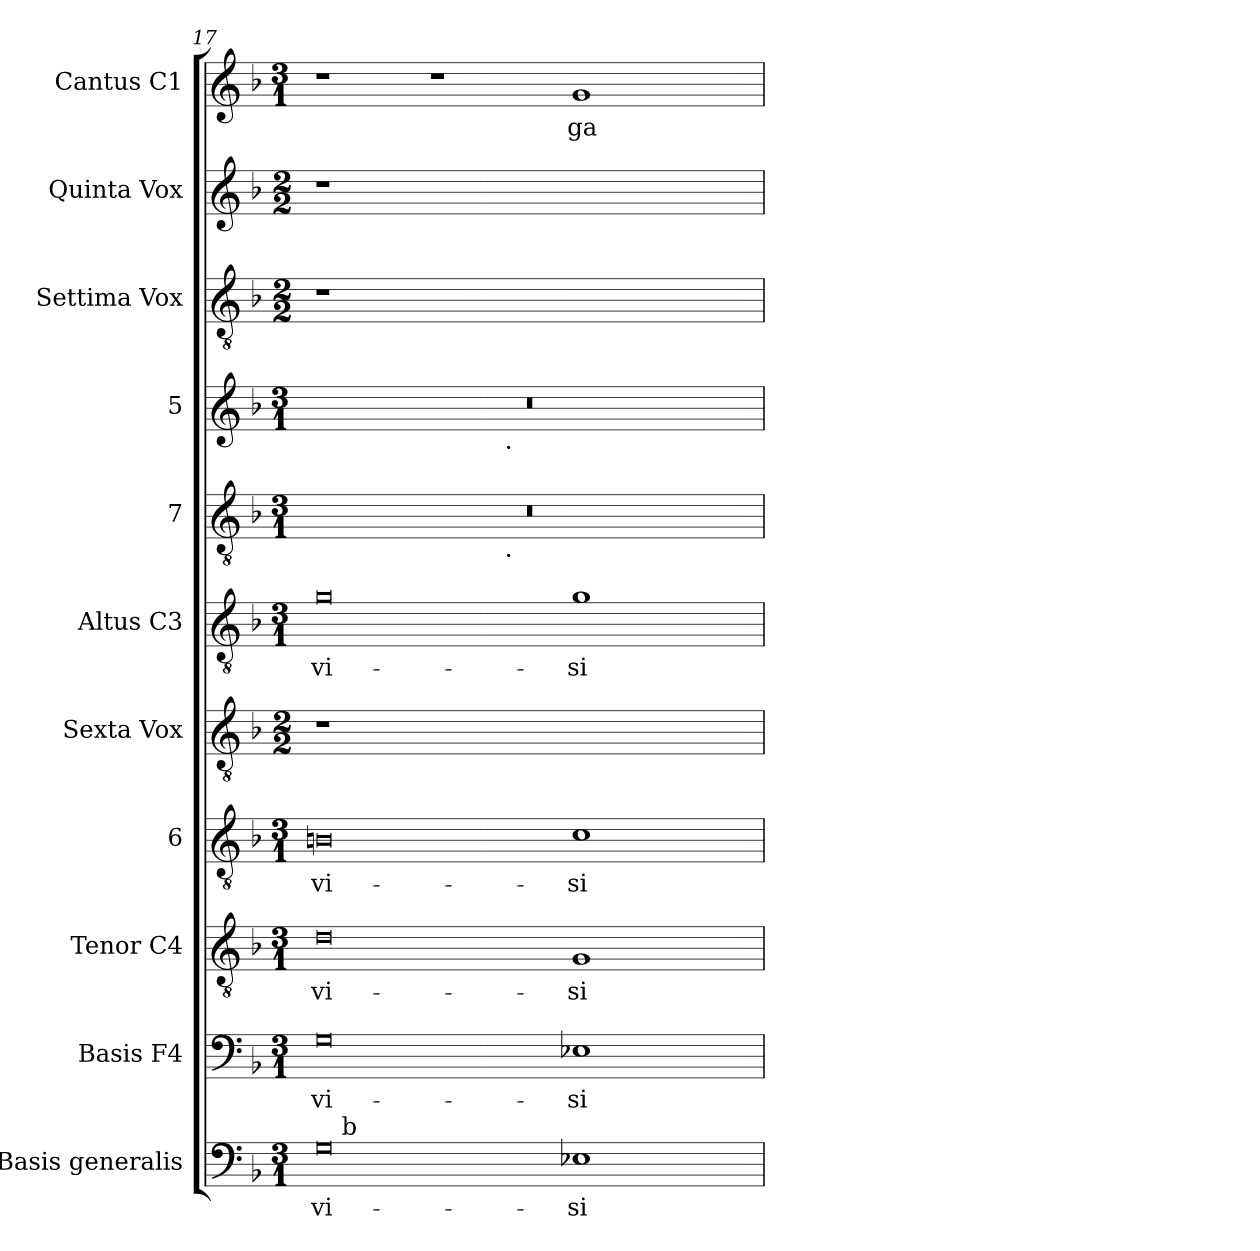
**kern	**text	**kern	**text	**kern	**text	**kern	**text	**kern	**kern	**text	**kern	**kern	**kern	**kern	**kern	**text
*part11	*part11	*part10	*part10	*part9	*part9	*part8	*part8	*part7	*part6	*part6	*part5	*part4	*part3	*part2	*part1	*part1
*staff11	*staff11	*staff10	*staff10	*staff9	*staff9	*staff8	*staff8	*staff7	*staff6	*staff6	*staff5	*staff4	*staff3	*staff2	*staff1	*staff1
*I"Basis  generalis	*	*I"Basis  F4	*	*I"Tenor  C4	*	*I"6	*	*I"Sexta  Vox	*I"Altus  C3	*	*I"7	*I"5	*I"Settima  Vox	*I"Quinta  Vox	*I"Cantus  C1	*
*	*	*I'B	*	*I'T	*	*	*	*	*I'A	*	*	*	*	*	*I'C	*
*clefF4	*	*clefF4	*	*clefGv2	*	*clefGv2	*	*clefGv2	*clefGv2	*	*clefGv2	*clefG2	*clefGv2	*clefG2	*clefG2	*
*k[b-]	*	*k[b-]	*	*k[b-]	*	*k[b-]	*	*k[b-]	*k[b-]	*	*k[b-]	*k[b-]	*k[b-]	*k[b-]	*k[b-]	*
*F:	*	*F:	*	*F:	*	*F:	*	*F:	*F:	*	*F:	*F:	*F:	*F:	*F:	*
*M3/1	*	*M3/1	*	*M3/1	*	*M3/1	*	*M2/2	*M3/1	*	*M3/1	*M3/1	*M2/2	*M2/2	*M3/1	*
=17	=17	=17	=17	=17	=17	=17	=17	=17	=17	=17	=17	=17	=17	=17	=17	=17
!	!LO:LY:a:cj	!	!LO:LY:b:cj	!	!LO:LY:b:cj	!	!LO:LY:b:cj	!	!	!LO:LY:b:cj	!	!	!	!	!	!
*^	*	*	*	*	*	*	*	*	*	*	*^	*^	*	*	*	*
0G	16..ryy	-vi-	0G	-vi-	0d	-vi-	0Bn	-vi-	1r	0g	-vi-	0.r	1ryy	0.r	1ryy	1r	1r	1r	.
!	!LO:TX:a:t=b	!	!	!	!	!	!	!	!	!	!	!	!	!	!	!	!	!	!
.	1ryy	.	.	.	.	.	.	.	.	.	.	.	.	.	.	.	.	.	.
.	.	.	.	.	.	.	.	.	0ryy	.	.	.	4..ryy	.	4..ryy	0ryy	0ryy	1r	.
.	1ryy	.	.	.	.	.	.	.	.	.	.	.	.	.	.	.	.	.	.
!	!	!	!	!	!	!	!	!	!	!	!	!	!	!	!LO:TX:b:t=.	!	!	!	!
!	!	!	!	!	!	!	!	!	!	!	!	!	!LO:TX:b:t=.	!	!	!	!	!	!
.	.	.	.	.	.	.	.	.	.	.	.	.	1ryy	.	1ryy	.	.	.	.
!	!	!LO:LY:a:cj	!	!LO:LY:b:cj	!	!LO:LY:b:cj	!	!LO:LY:b:cj	!	!	!LO:LY:b:cj	!	!	!	!	!	!	!	!LO:LY:b:cj
1E-X	.	-si	1E-X	-si	1G	-si	1c	-si	.	1g	-si	.	.	.	.	.	.	1g	ga-
.	2ryy	.	.	.	.	.	.	.	.	.	.	.	.	.	.	.	.	.	.
.	.	.	.	.	.	.	.	.	.	.	.	.	2ryy	.	2ryy	.	.	.	.
.	4ryy	.	.	.	.	.	.	.	.	.	.	.	.	.	.	.	.	.	.
.	8ryy	.	.	.	.	.	.	.	.	.	.	.	.	.	.	.	.	.	.
.	.	.	.	.	.	.	.	.	.	.	.	.	16ryy	.	16ryy	.	.	.	.
.	64ryy	.	.	.	.	.	.	.	.	.	.	.	.	.	.	.	.	.	.
*	*	*	*	*	*	*	*	*	*	*	*	*v	*v	*	*	*	*	*	*
*v	*v	*	*	*	*	*	*	*	*	*	*	*	*v	*v	*	*	*	*
=	=	=	=	=	=	=	=	=	=	=	=	=	=	=	=	=
*-	*-	*-	*-	*-	*-	*-	*-	*-	*-	*-	*-	*-	*-	*-	*-	*-
